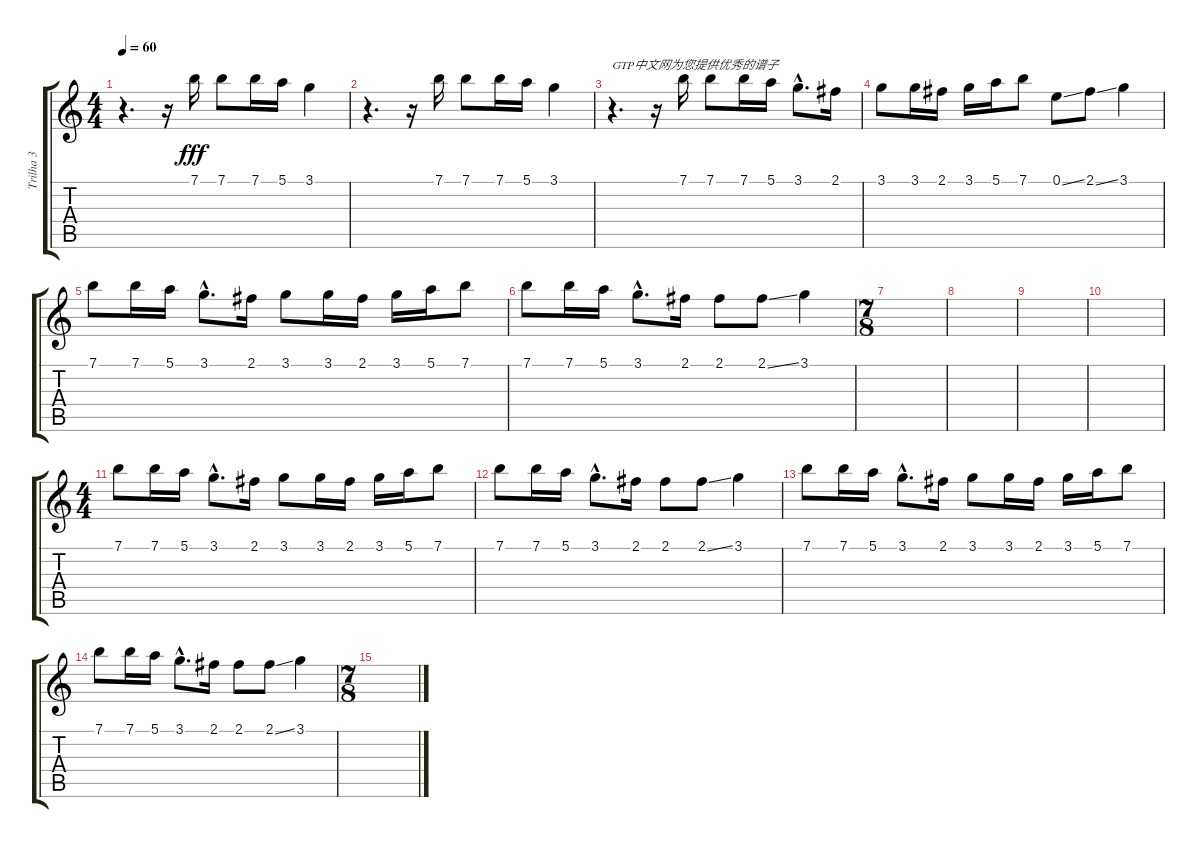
\track ("Trilha 3" "Trilha 3") {instrument acousticguitarnylon}
\staff {score tabs}
\tuning (E4 B3 G3 D3 A2 E2) {hide}
\ts (4 4)
\tempo 60
\clef g2
\ks c
r.4{d dy fff instrument acousticguitarnylon} r.16 7.1.16 7.1.8 7.1.16 5.1.16 3.1.4 |
r.4{d} r.16 7.1.16 7.1.8 7.1.16 5.1.16 3.1.4 |
r.4{d txt "GTP中文网为您提供优秀的谱子"} r.16 7.1.16 7.1.8 7.1.16 5.1.16 3.1{hac}.8{d} 2.1.16 |
3.1.8 3.1.16 2.1.16 3.1.16 5.1.16 7.1.8 0.1{ss}.8 2.1{ss}.8 3.1.4 |
7.1.8 7.1.16 5.1.16 3.1{hac}.8{d} 2.1.16 3.1.8 3.1.16 2.1.16 3.1.16 5.1.16 7.1.8 |
7.1.8 7.1.16 5.1.16 3.1{hac}.8{d} 2.1.16 2.1.8 2.1{ss}.8 3.1.4 |
\ts (7 8)
|
|
|
|
\ts (4 4)
7.1.8 7.1.16 5.1.16 3.1{hac}.8{d} 2.1.16 3.1.8 3.1.16 2.1.16 3.1.16 5.1.16 7.1.8 |
7.1.8 7.1.16 5.1.16 3.1{hac}.8{d} 2.1.16 2.1.8 2.1{ss}.8 3.1.4 |
7.1.8 7.1.16 5.1.16 3.1{hac}.8{d} 2.1.16 3.1.8 3.1.16 2.1.16 3.1.16 5.1.16 7.1.8 |
7.1.8 7.1.16 5.1.16 3.1{hac}.8{d} 2.1.16 2.1.8 2.1{ss}.8 3.1.4 |
\ts (7 8)
